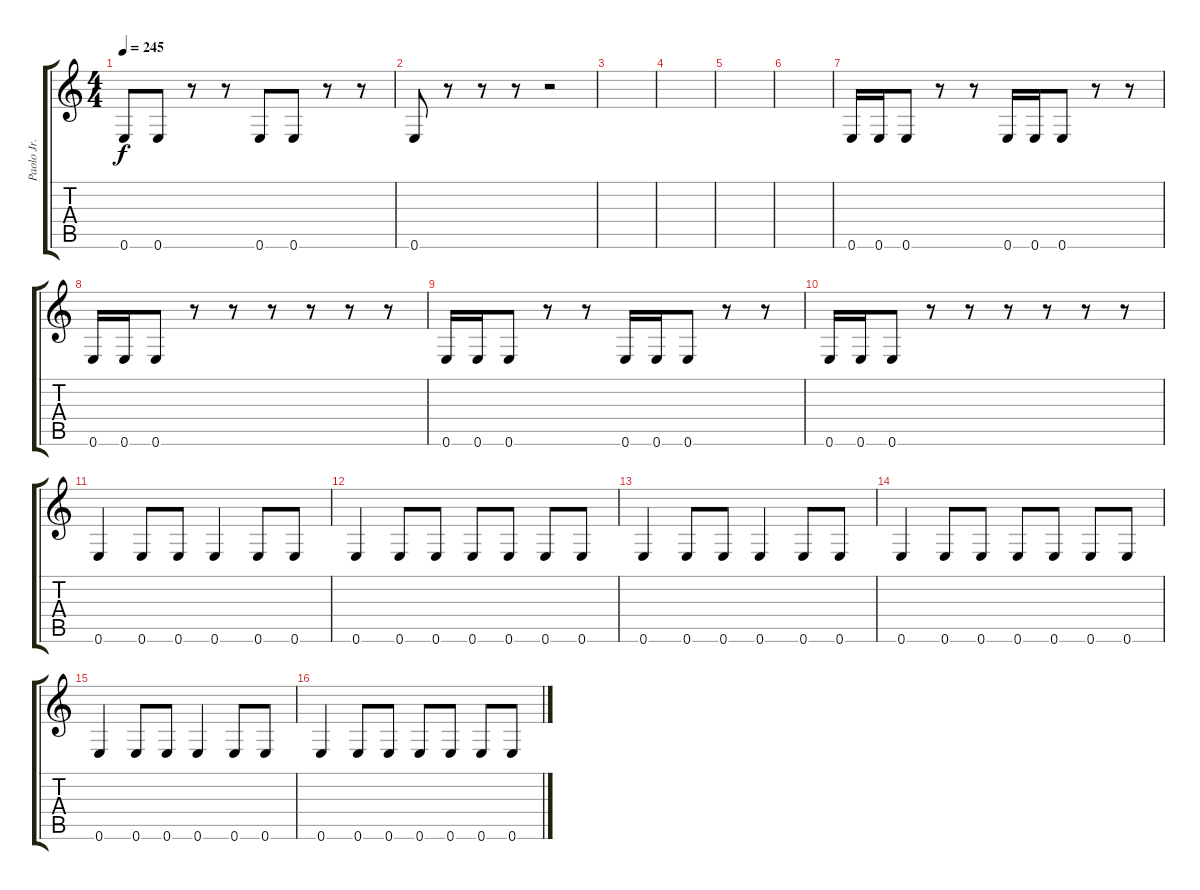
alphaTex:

\track ("Paolo Jr." "Paolo Jr.") {instrument electricbassfinger}
\staff {score tabs}
\tuning (E4 B3 G3 D3 A2 E2) {hide}
\ts (4 4)
\tempo 245
\tempo 240
\tempo 245
\clef g2
\ks c
0.6.8{dy f instrument electricbassfinger} 0.6.8 r.8 r.8 0.6.8 0.6.8 r.8 r.8 |
0.6.8 r.8 r.8 r.8 r.2 |
|
|
|
|
0.6.16 0.6.16 0.6.8 r.8 r.8 0.6.16 0.6.16 0.6.8 r.8 r.8 |
0.6.16 0.6.16 0.6.8 r.8 r.8 r.8 r.8 r.8 r.8 |
0.6.16 0.6.16 0.6.8 r.8 r.8 0.6.16 0.6.16 0.6.8 r.8 r.8 |
0.6.16 0.6.16 0.6.8 r.8 r.8 r.8 r.8 r.8 r.8 |
0.6.4 0.6.8 0.6.8 0.6.4 0.6.8 0.6.8 |
0.6.4 0.6.8 0.6.8 0.6.8 0.6.8 0.6.8 0.6.8 |
0.6.4 0.6.8 0.6.8 0.6.4 0.6.8 0.6.8 |
0.6.4 0.6.8 0.6.8 0.6.8 0.6.8 0.6.8 0.6.8 |
0.6.4 0.6.8 0.6.8 0.6.4 0.6.8 0.6.8 |
0.6.4 0.6.8 0.6.8 0.6.8 0.6.8 0.6.8 0.6.8
